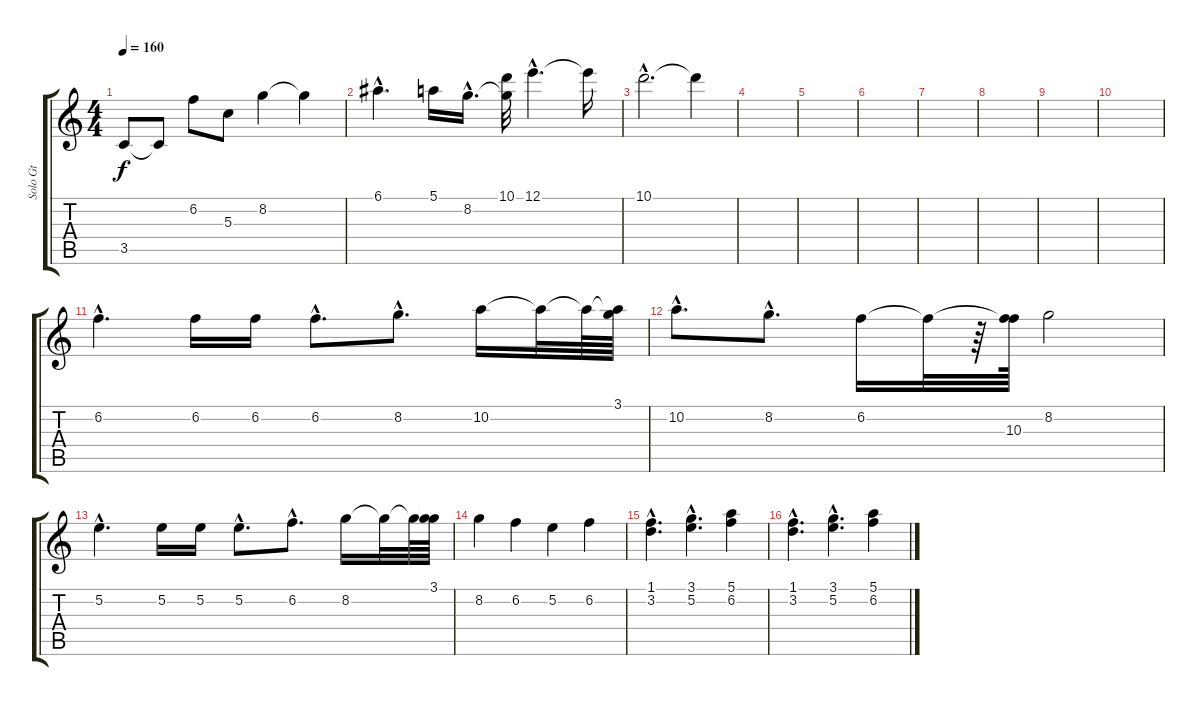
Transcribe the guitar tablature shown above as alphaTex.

\track ("Solo Gt" "Solo Gt") {instrument overdrivenguitar}
\staff {score tabs}
\tuning (E4 B3 G3 D3 A2 E2) {hide}
\ts (4 4)
\tempo 160
\clef g2
\ks c
3.5.8{dy f} 3.5{t}.8 6.2.8 5.3.8 8.2.4 8.2{t}.4 |
6.1{hac}.4{d} 5.1.16 8.2{hac}.16{d} (10.1 8.2{t}).32 12.1{hac}.4{d} 12.1{t}.16 |
10.1{hac}.2{d} 10.1{t}.4 |
|
|
|
|
|
|
|
6.2{hac}.4{d} 6.2.16 6.2.16 6.2{hac}.8{d} 8.2{hac}.8{d} 10.2.16 10.2{t}.32 10.2{t}.64 (3.1 10.2{t}).64 |
10.2{hac}.8{d} 8.2{hac}.8{d} 6.2.16 6.2{t}.32 r.64 (6.2{t} 10.3).64 8.2.2 |
5.2{hac}.4{d} 5.2.16 5.2.16 5.2{hac}.8{d} 6.2{hac}.8{d} 8.2.16 8.2{t}.32 8.2{t}.64 (3.1 8.2{t}).64 |
8.2.4 6.2.4 5.2.4 6.2.4 |
(1.1{hac} 3.2{hac}).4{d} (3.1{hac} 5.2{hac}).4{d} (5.1 6.2).4 |
(1.1{hac} 3.2{hac}).4{d} (3.1{hac} 5.2{hac}).4{d} (5.1 6.2).4
